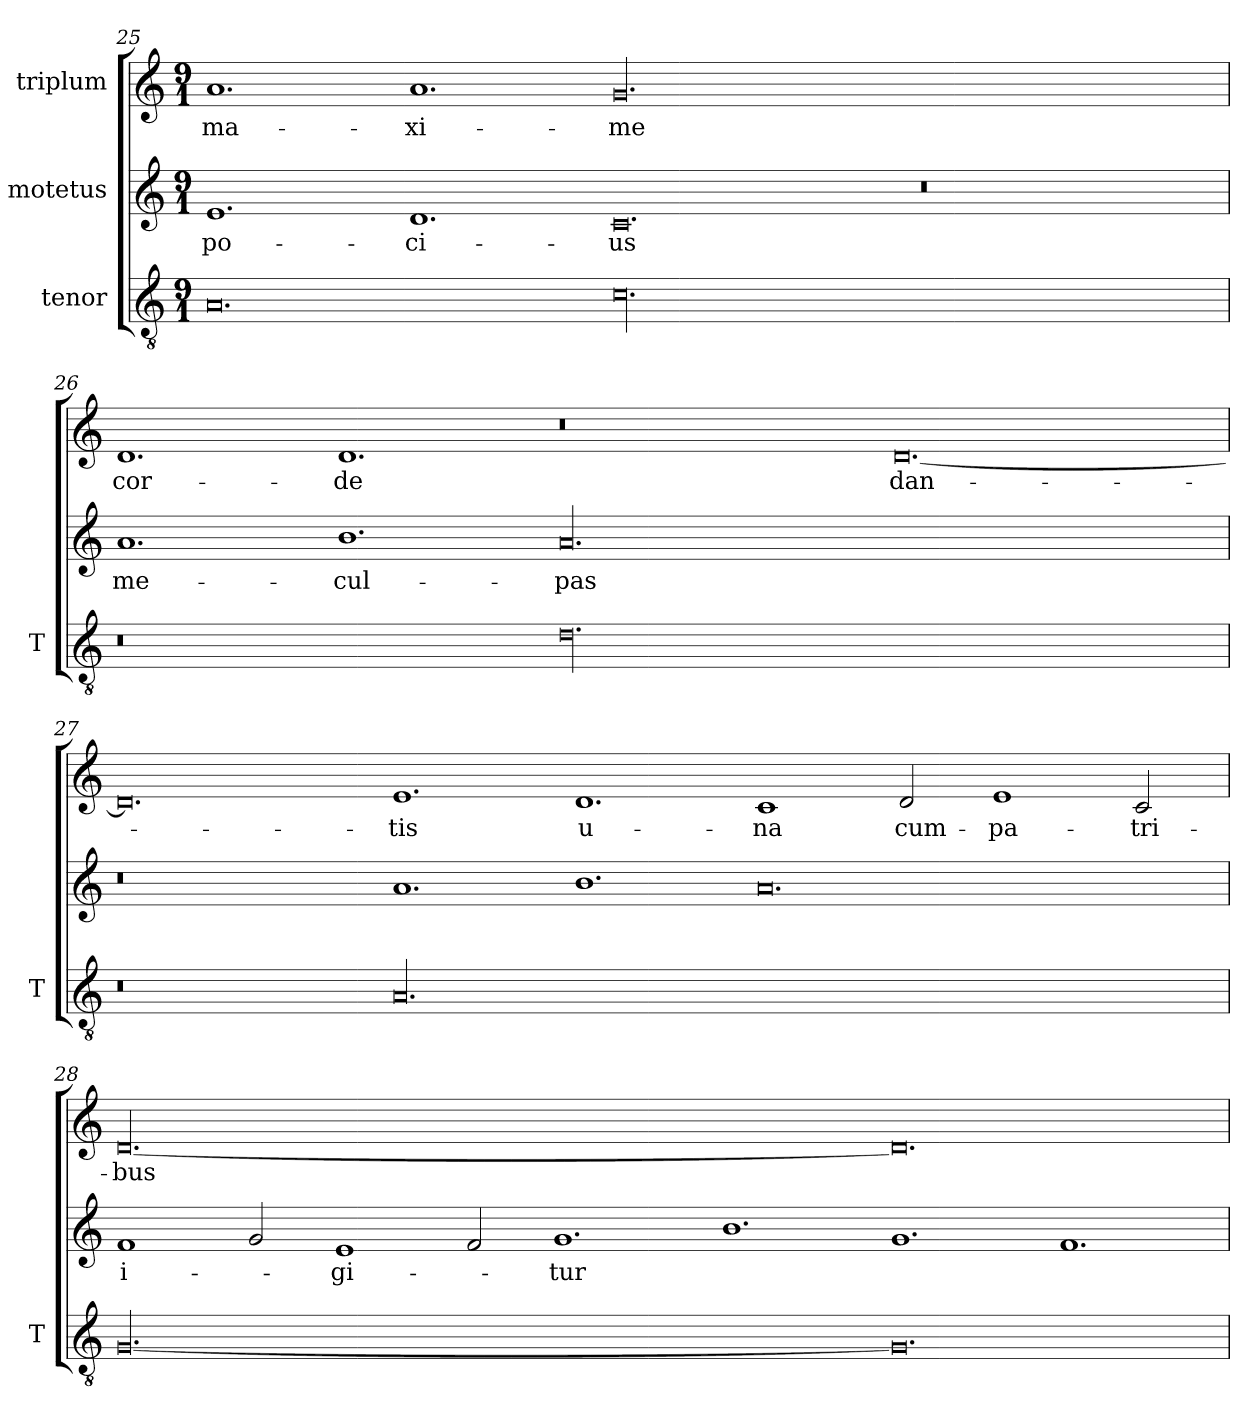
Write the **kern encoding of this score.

**kern	**kern	**text	**kern	**text
*part3	*part2	*part2	*part1	*part1
*staff3	*staff2	*staff2	*staff1	*staff1
*I"tenor	*I"motetus	*	*I"triplum	*
*I'T	*	*	*	*
!!LO:LB:g=z
*clefGv2	*clefG2	*	*clefG2	*
*k[]	*k[]	*	*k[]	*
*C:	*C:	*	*C:	*
*M9/1	*M9/1	*	*M9/1	*
=25	=25	=25	=25	=25
0.A/	1.e/	po-	1.a/	ma-
.	1.d/	-ci-	1.a/	-xi-
00.c\	0.c/	-us	00.g/	-me
.	0.r	.	.	.
=26	=26	=26	=26	=26
0.r	1.a/	me-	1.d/	cor-
.	1.b\	cul-	1.d/	-de
00.d\	00.a/	-pas	0.r	.
.	.	.	[0.d/	dan-
=27	=27	=27	=27	=27
0.r	0.r	.	0.d/]	.
00.A/	1.a/	.	1.e/	-tis
.	1.b\	.	1.d/	u-
.	0.a/	.	1c/	-na
.	.	.	2d/	cum-
.	.	.	1e/	pa-
.	.	.	2c/	-tri-
!!LO:PB:g=z
=28	=28	=28	=28	=28
[00.G/	1f/	i-	[00.d/	-bus
.	2g/	.	.	.
.	1e/	-gi-	.	.
.	2f/	.	.	.
.	1.g/	-tur	.	.
.	1.b\	.	.	.
0.G/]	1.g/	.	0.d/]	.
.	1.f/	.	.	.
=	=	=	=	=
*-	*-	*-	*-	*-
